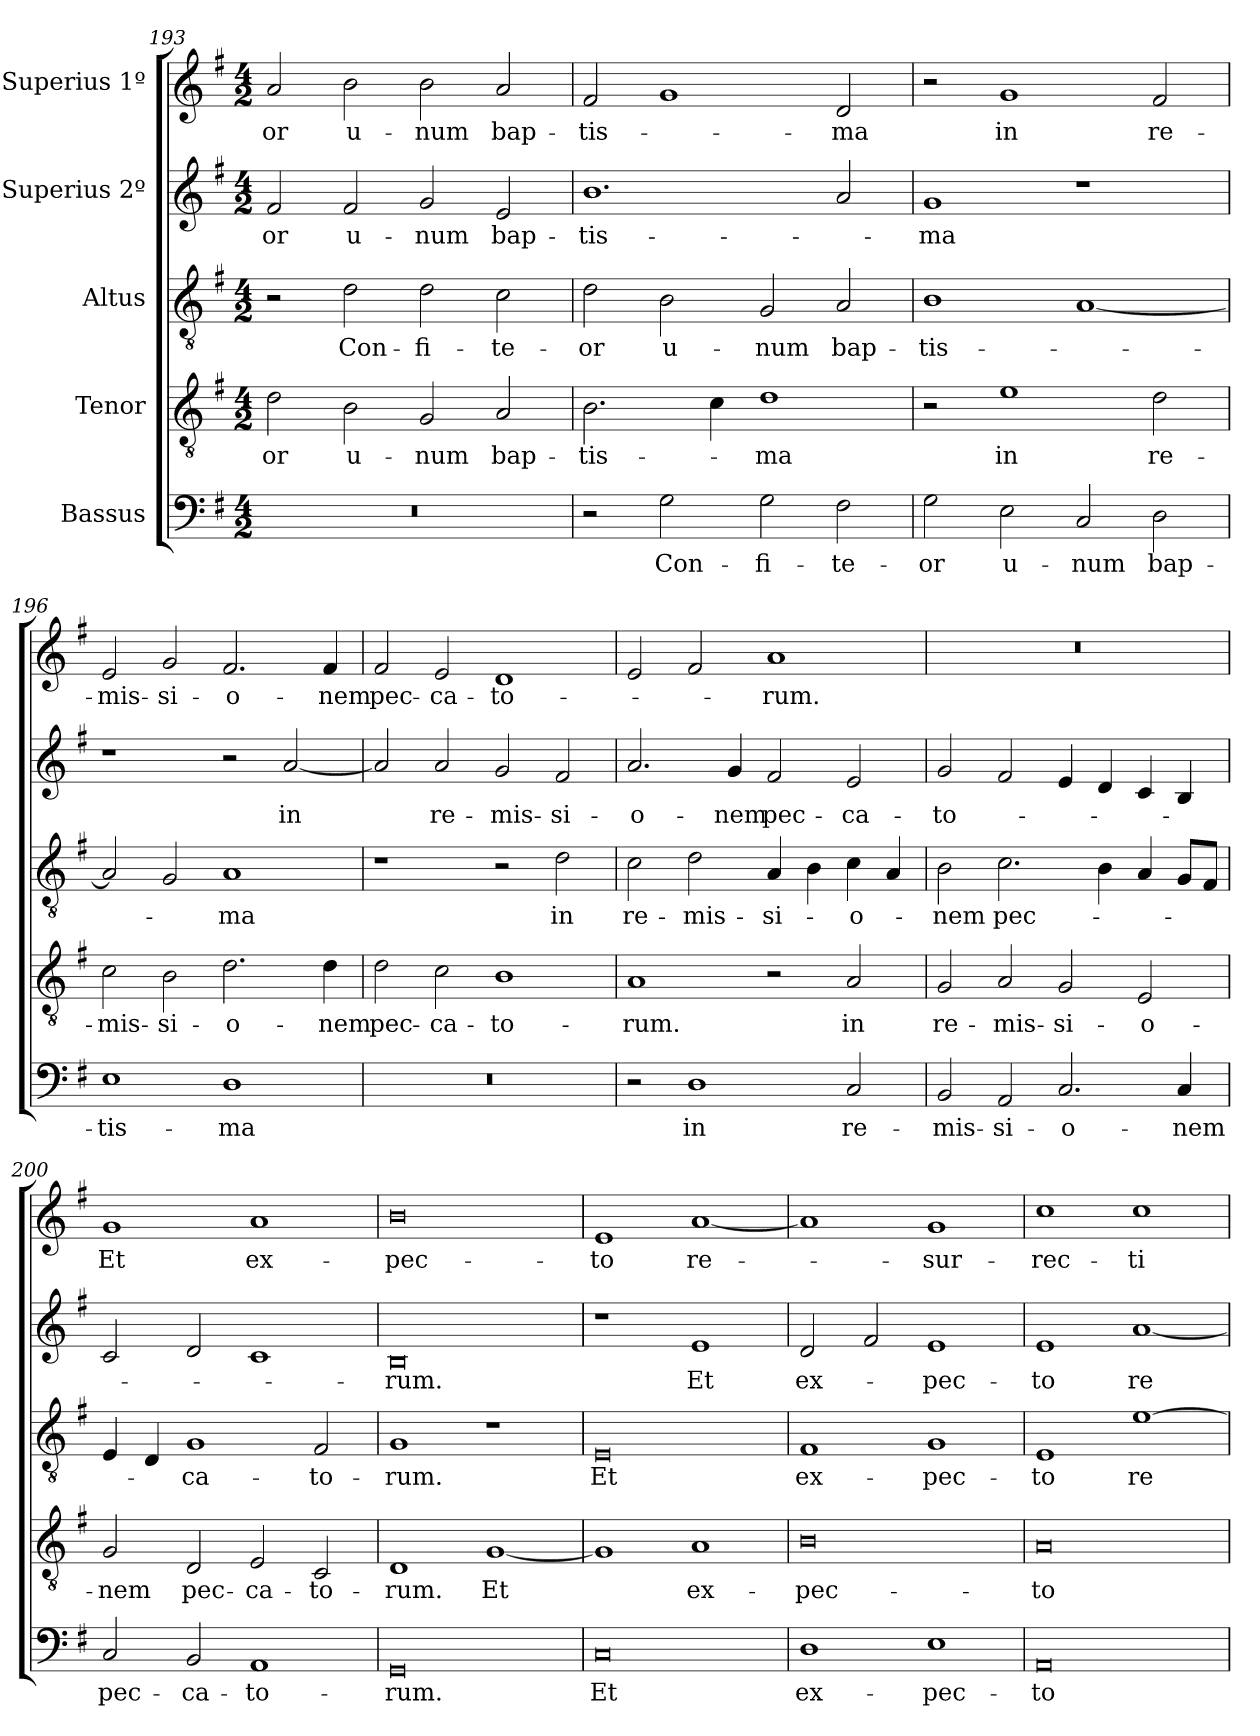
**kern	**text	**kern	**text	**kern	**text	**kern	**text	**kern	**text
*part5	*part5	*part4	*part4	*part3	*part3	*part2	*part2	*part1	*part1
*staff5	*staff5	*staff4	*staff4	*staff3	*staff3	*staff2	*staff2	*staff1	*staff1
*I"Bassus	*	*I"Tenor	*	*I"Altus	*	*I"Superius 2º	*	*I"Superius 1º	*
*clefF4	*	*clefGv2	*	*clefGv2	*	*clefG2	*	*clefG2	*
*k[f#]	*	*k[f#]	*	*k[f#]	*	*k[f#]	*	*k[f#]	*
*M4/2	*	*M4/2	*	*M4/2	*	*M4/2	*	*M4/2	*
=193	=193	=193	=193	=193	=193	=193	=193	=193	=193
0r	.	2d\	-or	2r	.	2f#/	-or	2a/	-or
.	.	2B\	u-	2d\	Con-	2f#/	u-	2b\	u-
.	.	2G/	-num	2d\	-fi-	2g/	-num	2b\	-num
.	.	2A/	bap-	2c\	-te-	2e/	bap-	2a/	bap-
=194	=194	=194	=194	=194	=194	=194	=194	=194	=194
2r	.	2.B\	-tis-	2d\	-or	1.b\	-tis-	2f#/	-tis-
2G\	Con-	.	.	2B\	u-	.	.	1g/	.
.	.	4c\	.	.	.	.	.	.	.
2G\	-fi-	1d\	-ma	2G/	-num	.	.	.	.
2F#\	-te-	.	.	2A/	bap-	2a/	.	2d/	-ma
=195	=195	=195	=195	=195	=195	=195	=195	=195	=195
2G\	-or	2r	.	1B\	-tis-	1g/	-ma	2r	.
2E\	u-	1e\	in	.	.	.	.	1g/	in
2C/	-num	.	.	[1A/	.	1r	.	.	.
2D\	bap-	2d\	re-	.	.	.	.	2f#/	re-
=196	=196	=196	=196	=196	=196	=196	=196	=196	=196
1E\	-tis-	2c\	-mis-	2A/]	.	1r	.	2e/	-mis-
.	.	2B\	-si-	2G/	.	.	.	2g/	-si-
1D\	-ma	2.d\	-o-	1A/	-ma	2r	.	2.f#/	-o-
.	.	.	.	.	.	[2a/	in	.	.
.	.	4d\	-nem	.	.	.	.	4f#/	-nem
=197	=197	=197	=197	=197	=197	=197	=197	=197	=197
0r	.	2d\	pec-	1r	.	2a/]	.	2f#/	pec-
.	.	2c\	-ca-	.	.	2a/	re-	2e/	-ca-
.	.	1B\	-to-	2r	.	2g/	-mis-	1d/	-to-
.	.	.	.	2d\	in	2f#/	-si-	.	.
=198	=198	=198	=198	=198	=198	=198	=198	=198	=198
2r	.	1A/	-rum.	2c\	re-	2.a/	-o-	2e/	.
1D\	in	.	.	2d\	-mis-	.	.	2f#/	.
.	.	.	.	.	.	4g/	-nem	.	.
.	.	2r	.	4A/	-si-	2f#/	pec-	1a/	-rum.
.	.	.	.	4B\	.	.	.	.	.
2C/	re-	2A/	in	4c\	-o-	2e/	-ca-	.	.
.	.	.	.	4A/	.	.	.	.	.
=199	=199	=199	=199	=199	=199	=199	=199	=199	=199
2BB/	-mis-	2G/	re-	2B\	-nem	2g/	-to-	0r	.
2AA/	-si-	2A/	-mis-	2.c\	pec-	2f#/	.	.	.
2.C/	-o-	2G/	-si-	.	.	4e/	.	.	.
.	.	.	.	4B\	.	4d/	.	.	.
.	.	2E/	-o-	4A/	.	4c/	.	.	.
4C/	-nem	.	.	8G/L	.	4B/	.	.	.
.	.	.	.	8F#/J	.	.	.	.	.
=200	=200	=200	=200	=200	=200	=200	=200	=200	=200
2C/	pec-	2G/	-nem	4E/	.	2c/	.	1g/	Et
.	.	.	.	4D/	.	.	.	.	.
2BB/	-ca-	2D/	pec-	1G/	-ca-	2d/	.	.	.
1AA/	-to-	2E/	-ca-	.	.	1c/	.	1a/	ex-
.	.	2C/	-to-	2F#/	-to-	.	.	.	.
=201	=201	=201	=201	=201	=201	=201	=201	=201	=201
0GG/	-rum.	1D/	-rum.	1G/	-rum.	0B/	-rum.	0b\	-pec-
.	.	[1G/	Et	1r	.	.	.	.	.
=202	=202	=202	=202	=202	=202	=202	=202	=202	=202
0C/	Et	1G/]	.	0E/	Et	1r	.	1e/	-to
.	.	1A/	ex-	.	.	1e/	Et	[1a/	re-
=203	=203	=203	=203	=203	=203	=203	=203	=203	=203
1D\	ex-	0B\	-pec-	1F#/	ex-	2d/	ex-	1a/]	.
.	.	.	.	.	.	2f#/	.	.	.
1E\	-pec-	.	.	1G/	-pec-	1e/	-pec-	1g/	-sur-
=204	=204	=204	=204	=204	=204	=204	=204	=204	=204
0AA/	-to	0A/	-to	1E/	-to	1e/	-to	1cc\	-rec-
.	.	.	.	[1e\	re-	[1a/	re-	1cc\	-ti-
=	=	=	=	=	=	=	=	=	=
*-	*-	*-	*-	*-	*-	*-	*-	*-	*-
